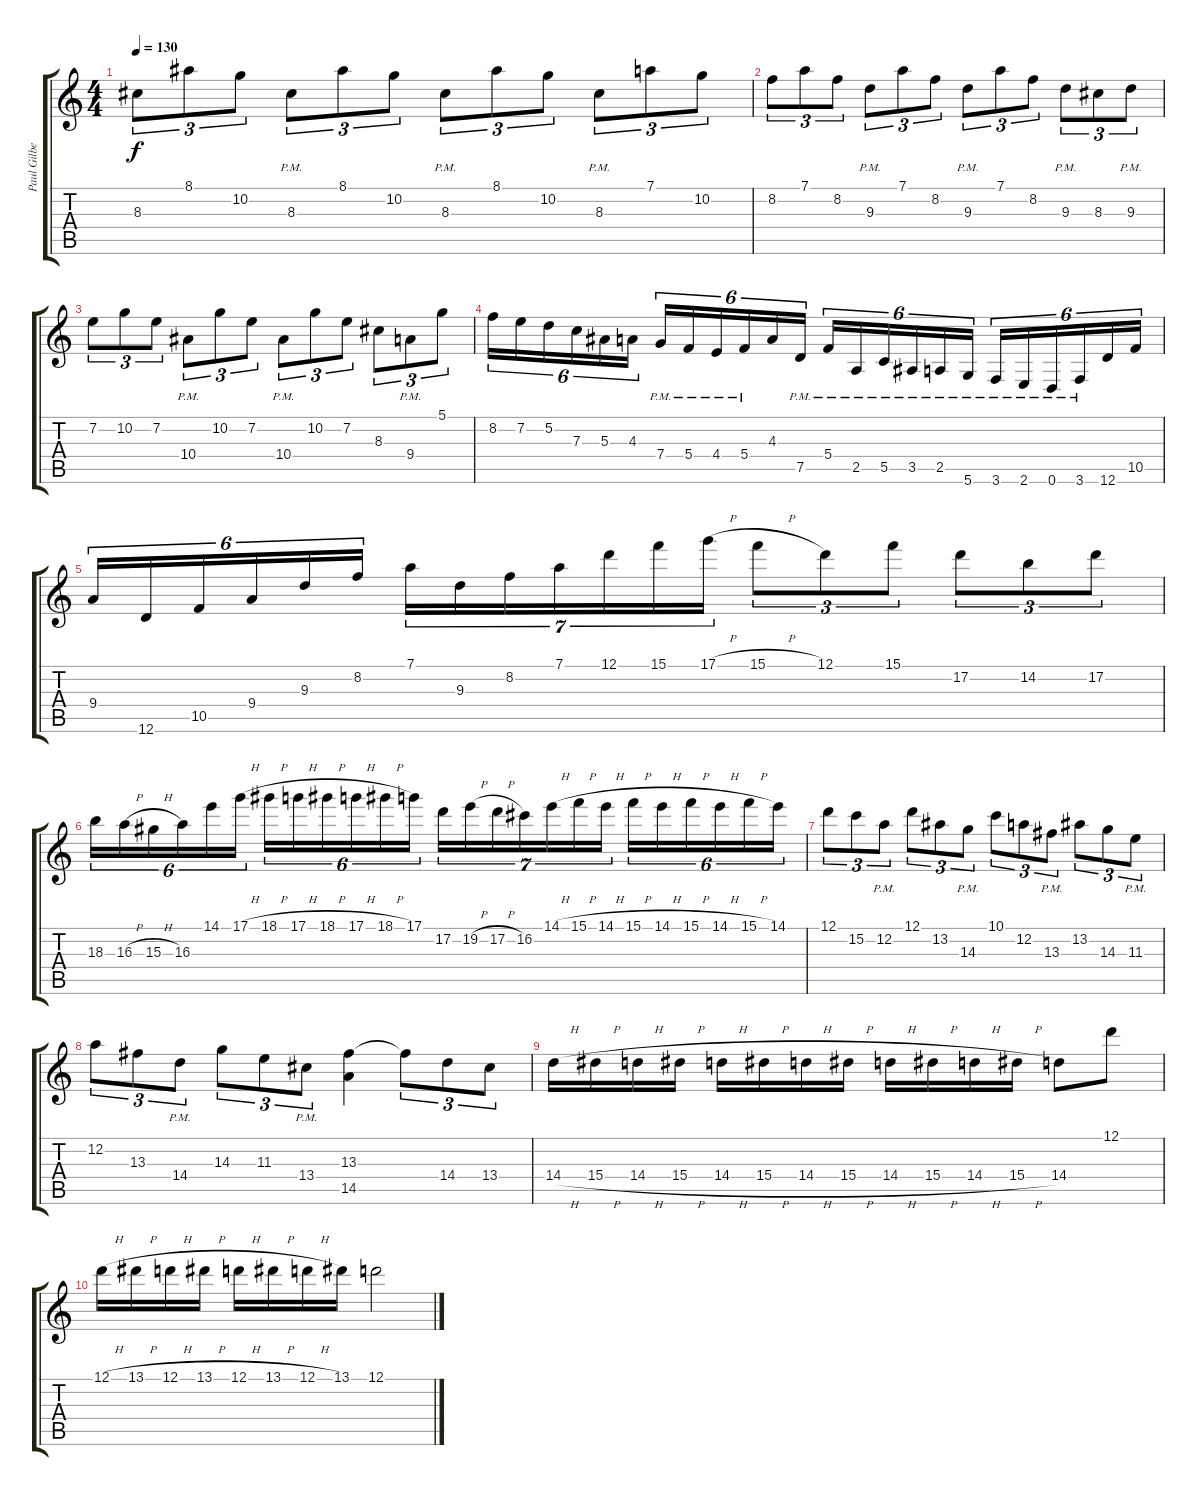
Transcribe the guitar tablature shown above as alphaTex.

\track ("Paul Gilbert (Guitar 1)" "Paul Gilbe") {instrument distortionguitar}
\staff {score tabs}
\tuning (D4 A3 F3 C3 G2 D2) {hide}
\ts (4 4)
\tempo 130
\clef g2
\ks c
8.3.8{tu (3 2) dy f} 8.1.8{tu (3 2)} 10.2.8{tu (3 2)} 8.3{pm}.8{tu (3 2)} 8.1.8{tu (3 2)} 10.2.8{tu (3 2)} 8.3{pm}.8{tu (3 2)} 8.1.8{tu (3 2)} 10.2.8{tu (3 2)} 8.3{pm}.8{tu (3 2)} 7.1.8{tu (3 2)} 10.2.8{tu (3 2)} |
8.2.8{tu (3 2)} 7.1.8{tu (3 2)} 8.2.8{tu (3 2)} 9.3{pm}.8{tu (3 2)} 7.1.8{tu (3 2)} 8.2.8{tu (3 2)} 9.3{pm}.8{tu (3 2)} 7.1.8{tu (3 2)} 8.2.8{tu (3 2)} 9.3{pm}.8{tu (3 2)} 8.3.8{tu (3 2)} 9.3{pm}.8{tu (3 2)} |
7.2.8{tu (3 2)} 10.2.8{tu (3 2)} 7.2.8{tu (3 2)} 10.4{pm}.8{tu (3 2)} 10.2.8{tu (3 2)} 7.2.8{tu (3 2)} 10.4{pm}.8{tu (3 2)} 10.2.8{tu (3 2)} 7.2.8{tu (3 2)} 8.3.8{tu (3 2)} 9.4{pm}.8{tu (3 2)} 5.1.8{tu (3 2)} |
8.2.16{tu (6 4)} 7.2.16{tu (6 4)} 5.2.16{tu (6 4)} 7.3.16{tu (6 4)} 5.3.16{tu (6 4)} 4.3.16{tu (6 4)} 7.4{pm}.16{tu (6 4)} 5.4{pm}.16{tu (6 4)} 4.4{pm}.16{tu (6 4)} 5.4{pm}.16{tu (6 4)} 4.3.16{tu (6 4)} 7.5{pm}.16{tu (6 4)} 5.4{pm}.16{tu (6 4)} 2.5{pm}.16{tu (6 4)} 5.5{pm}.16{tu (6 4)} 3.5{pm}.16{tu (6 4)} 2.5{pm}.16{tu (6 4)} 5.6{pm}.16{tu (6 4)} 3.6{pm}.16{tu (6 4)} 2.6{pm}.16{tu (6 4)} 0.6{pm}.16{tu (6 4)} 3.6{pm}.16{tu (6 4)} 12.6.16{tu (6 4)} 10.5.16{tu (6 4)} |
9.4.16{tu (6 4)} 12.6.16{tu (6 4)} 10.5.16{tu (6 4)} 9.4.16{tu (6 4)} 9.3.16{tu (6 4)} 8.2.16{tu (6 4)} 7.1.16{tu (7 4)} 9.3.16{tu (7 4)} 8.2.16{tu (7 4)} 7.1.16{tu (7 4)} 12.1.16{tu (7 4)} 15.1.16{tu (7 4)} 17.1{h}.16{tu (7 4)} 15.1{h}.8{tu (3 2)} 12.1.8{tu (3 2)} 15.1.8{tu (3 2)} 17.2.8{tu (3 2)} 14.2.8{tu (3 2)} 17.2.8{tu (3 2)} |
18.3.16{tu (6 4)} 16.3{h}.16{tu (6 4)} 15.3{h}.16{tu (6 4)} 16.3.16{tu (6 4)} 14.1.16{tu (6 4)} 17.1{h}.16{tu (6 4)} 18.1{h}.16{tu (6 4)} 17.1{h}.16{tu (6 4)} 18.1{h}.16{tu (6 4)} 17.1{h}.16{tu (6 4)} 18.1{h}.16{tu (6 4)} 17.1.16{tu (6 4)} 17.2.16{tu (7 4)} 19.2{h}.16{tu (7 4)} 17.2{h}.16{tu (7 4)} 16.2.16{tu (7 4)} 14.1{h}.16{tu (7 4)} 15.1{h}.16{tu (7 4)} 14.1{h}.16{tu (7 4)} 15.1{h}.16{tu (6 4)} 14.1{h}.16{tu (6 4)} 15.1{h}.16{tu (6 4)} 14.1{h}.16{tu (6 4)} 15.1{h}.16{tu (6 4)} 14.1.16{tu (6 4)} |
12.1.8{tu (3 2)} 15.2.8{tu (3 2)} 12.2{pm}.8{tu (3 2)} 12.1.8{tu (3 2)} 13.2.8{tu (3 2)} 14.3{pm}.8{tu (3 2)} 10.1.8{tu (3 2)} 12.2.8{tu (3 2)} 13.3{pm}.8{tu (3 2)} 13.2.8{tu (3 2)} 14.3.8{tu (3 2)} 11.3{pm}.8{tu (3 2)} |
12.2.8{tu (3 2)} 13.3.8{tu (3 2)} 14.4{pm}.8{tu (3 2)} 14.3.8{tu (3 2)} 11.3.8{tu (3 2)} 13.4{pm}.8{tu (3 2)} (13.3 14.5).4 13.3{t}.8{tu (3 2)} 14.4.8{tu (3 2)} 13.4.8{tu (3 2)} |
14.4{h}.16 15.4{h}.16 14.4{h}.16 15.4{h}.16 14.4{h}.16 15.4{h}.16 14.4{h}.16 15.4{h}.16 14.4{h}.16 15.4{h}.16 14.4{h}.16 15.4{h}.16 14.4.8 12.1.8 |
12.1{h}.16 13.1{h}.16 12.1{h}.16 13.1{h}.16 12.1{h}.16 13.1{h}.16 12.1{h}.16 13.1.16 12.1.2
